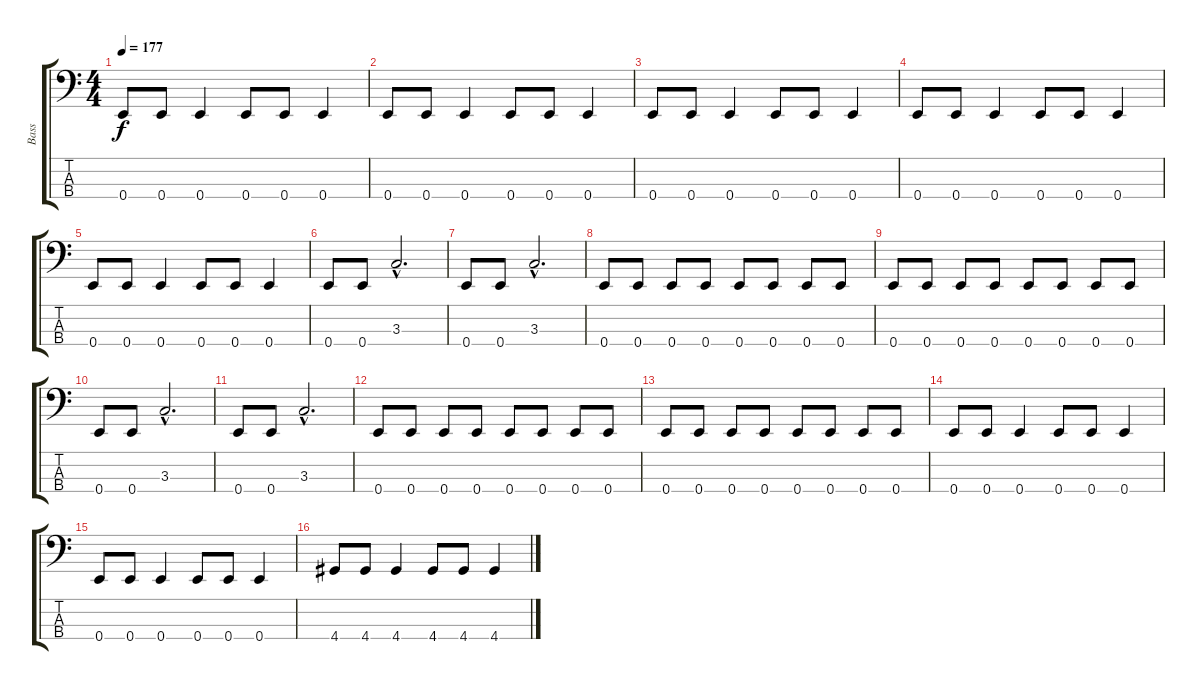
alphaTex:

\track ("Bass" "Bass") {instrument electricbasspick}
\staff {score tabs}
\tuning (G2 D2 A1 E1) {hide}
\ts (4 4)
\tempo 177
\clef f4
\ks c
0.4.8{dy f} 0.4.8 0.4.4 0.4.8 0.4.8 0.4.4 |
0.4.8 0.4.8 0.4.4 0.4.8 0.4.8 0.4.4 |
0.4.8 0.4.8 0.4.4 0.4.8 0.4.8 0.4.4 |
0.4.8 0.4.8 0.4.4 0.4.8 0.4.8 0.4.4 |
0.4.8 0.4.8 0.4.4 0.4.8 0.4.8 0.4.4 |
0.4.8 0.4.8 3.3{hac}.2{d} |
0.4.8 0.4.8 3.3{hac}.2{d} |
0.4.8 0.4.8 0.4.8 0.4.8 0.4.8 0.4.8 0.4.8 0.4.8 |
0.4.8 0.4.8 0.4.8 0.4.8 0.4.8 0.4.8 0.4.8 0.4.8 |
0.4.8 0.4.8 3.3{hac}.2{d} |
0.4.8 0.4.8 3.3{hac}.2{d} |
0.4.8 0.4.8 0.4.8 0.4.8 0.4.8 0.4.8 0.4.8 0.4.8 |
0.4.8 0.4.8 0.4.8 0.4.8 0.4.8 0.4.8 0.4.8 0.4.8 |
0.4.8 0.4.8 0.4.4 0.4.8 0.4.8 0.4.4 |
0.4.8 0.4.8 0.4.4 0.4.8 0.4.8 0.4.4 |
4.4.8 4.4.8 4.4.4 4.4.8 4.4.8 4.4.4
